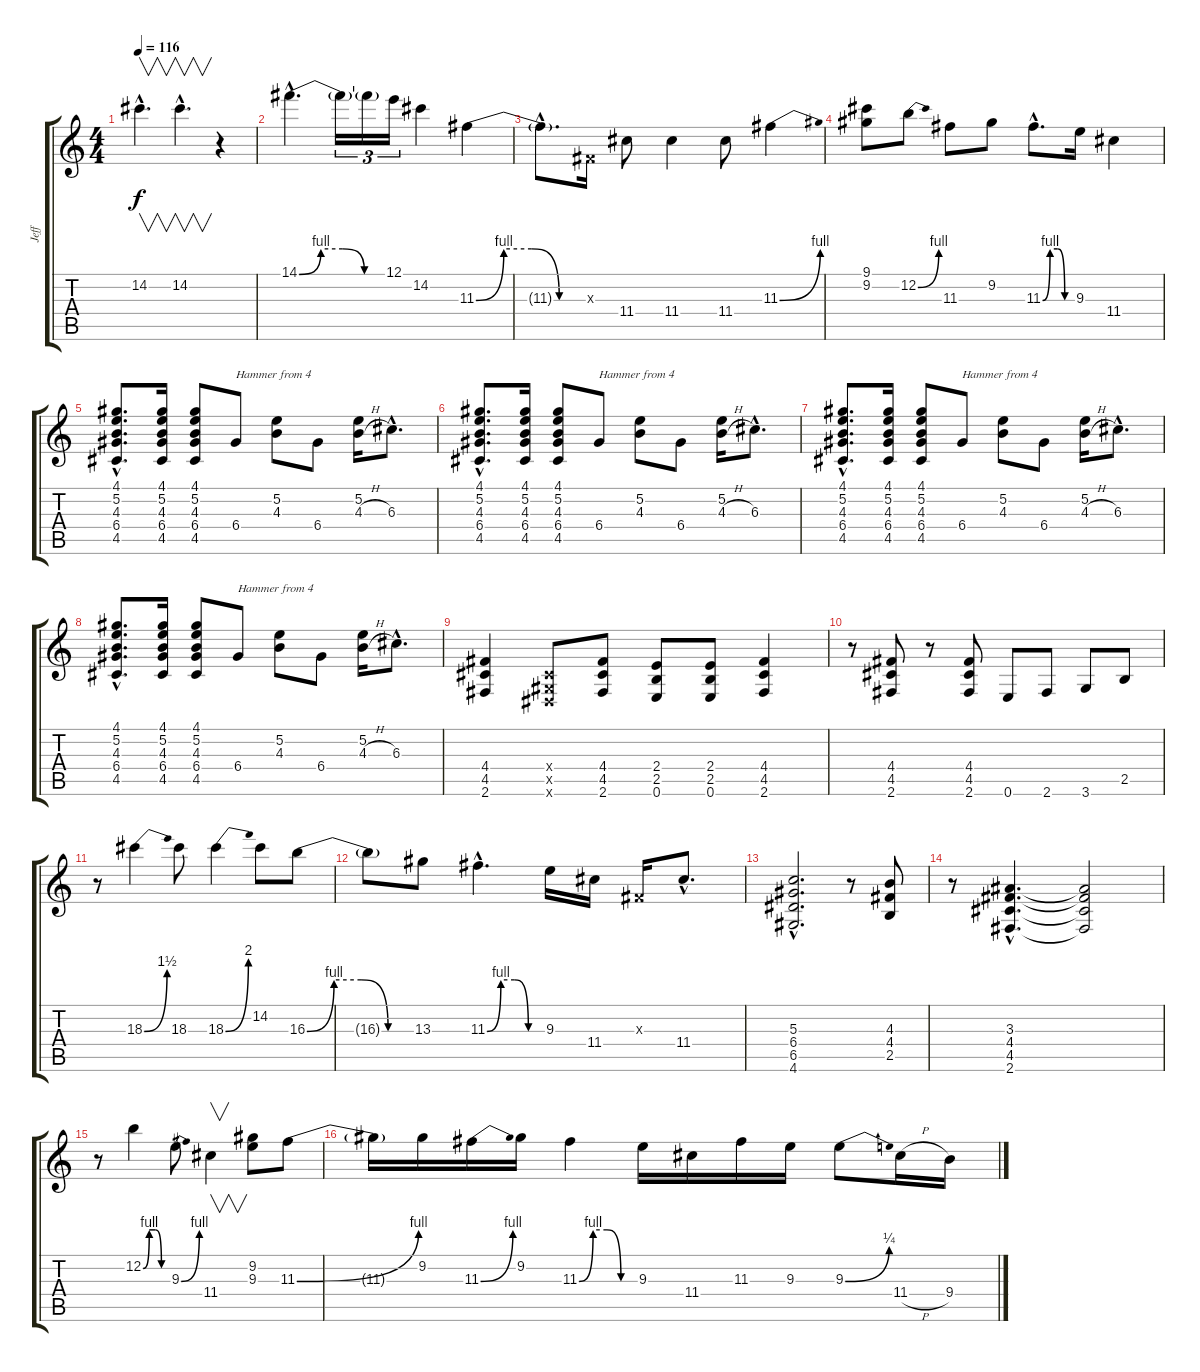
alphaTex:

\track ("Jeff" "Jeff") {instrument overdrivenguitar}
\staff {score tabs}
\tuning (E4 B3 G3 D3 A2 E2) {hide}
\ts (4 4)
\tempo 116
\clef g2
\ks c
14.2{hac}.4{v d dy f instrument overdrivenguitar} 14.2{hac}.4{v d} r.4 |
14.1{be (custom 0 0 15 4 30 4 45 0 60 0) hac}.4{d} 14.1{t}.16{tu (3 2)} 14.1{t}.16{tu (3 2)} 12.1.16{tu (3 2)} 14.2.4 11.3{be (custom 0 0 15 4 30 4 45 0 60 0)}.4 |
11.3{hac t}.8{d} -1.3{x}.16 11.4.8 11.4.4 11.4.8 11.3{be (bend 0 0 60 4)}.4 |
(9.1 9.2).8 12.2{be (bend 0 0 60 4)}.8 11.3.8 9.2.8 11.3{be (custom 0 0 15 4 30 4 45 0 60 0) hac}.8{d} 9.3.16 11.4.4 |
(4.1{hac} 5.2{hac} 4.3{hac} 6.4{hac} 4.5{hac}).8{d} (4.1 5.2 4.3 6.4 4.5).16 (4.1 5.2 4.3 6.4 4.5).8 6.4.8{txt "Hammer from 4"} (5.2 4.3).8 6.4.8 (5.2 4.3{h}).16 6.3{hac}.8{d} |
(4.1{hac} 5.2{hac} 4.3{hac} 6.4{hac} 4.5{hac}).8{d} (4.1 5.2 4.3 6.4 4.5).16 (4.1 5.2 4.3 6.4 4.5).8 6.4.8{txt "Hammer from 4"} (5.2 4.3).8 6.4.8 (5.2 4.3{h}).16 6.3{hac}.8{d} |
(4.1{hac} 5.2{hac} 4.3{hac} 6.4{hac} 4.5{hac}).8{d} (4.1 5.2 4.3 6.4 4.5).16 (4.1 5.2 4.3 6.4 4.5).8 6.4.8{txt "Hammer from 4"} (5.2 4.3).8 6.4.8 (5.2 4.3{h}).16 6.3{hac}.8{d} |
(4.1{hac} 5.2{hac} 4.3{hac} 6.4{hac} 4.5{hac}).8{d} (4.1 5.2 4.3 6.4 4.5).16 (4.1 5.2 4.3 6.4 4.5).8 6.4.8{txt "Hammer from 4"} (5.2 4.3).8 6.4.8 (5.2 4.3{h}).16 6.3{hac}.8{d} |
(4.4 4.5 2.6).4 (-1.4{x} -1.5{x} -1.6{x}).8 (4.4 4.5 2.6).8 (2.4 2.5 0.6).8 (2.4 2.5 0.6).8 (4.4 4.5 2.6).4 |
r.8 (4.4 4.5 2.6).8 r.8 (4.4 4.5 2.6).8 0.6.8 2.6.8 3.6.8 2.5.8 |
r.8 18.3{be (bend 0 0 60 6)}.4 18.3.8 18.3{be (bend 0 0 60 8)}.4 14.2.8 16.3{be (custom 0 0 15 4 30 4 45 0 60 0)}.8 |
16.3{t}.8 13.3.8 11.3{be (custom 0 0 15 4 30 4 45 0 60 0) hac}.4{d} 9.3.16 11.4.16 -1.3{x}.16 11.4{hac}.8{d} |
(5.3{hac} 6.4{hac} 6.5{hac} 4.6{hac}).2{d} r.8 (4.3 4.4 2.5).8 |
r.8 (3.3{hac} 4.4{hac} 4.5{hac} 2.6{hac}).4{d} (3.3{t} 4.4{t} 4.5{t} 2.6{t}).2 |
r.8 12.2{be (custom 0 0 15 4 30 4 45 0 60 0)}.4 9.3{be (bend 0 0 60 4)}.8 11.4.4{v} (9.2 9.3).8 11.3{be (bend 0 0 60 4)}.8 |
11.3{t}.16 9.2.16 11.3{be (bend 0 0 60 4)}.16 9.2.16 11.3{be (custom 0 0 15 4 30 4 45 0 60 0)}.4 9.3.16 11.4.16 11.3.16 9.3.16 9.3{be (bend 0 0 60 1)}.8 11.4{h}.16 9.4.16
